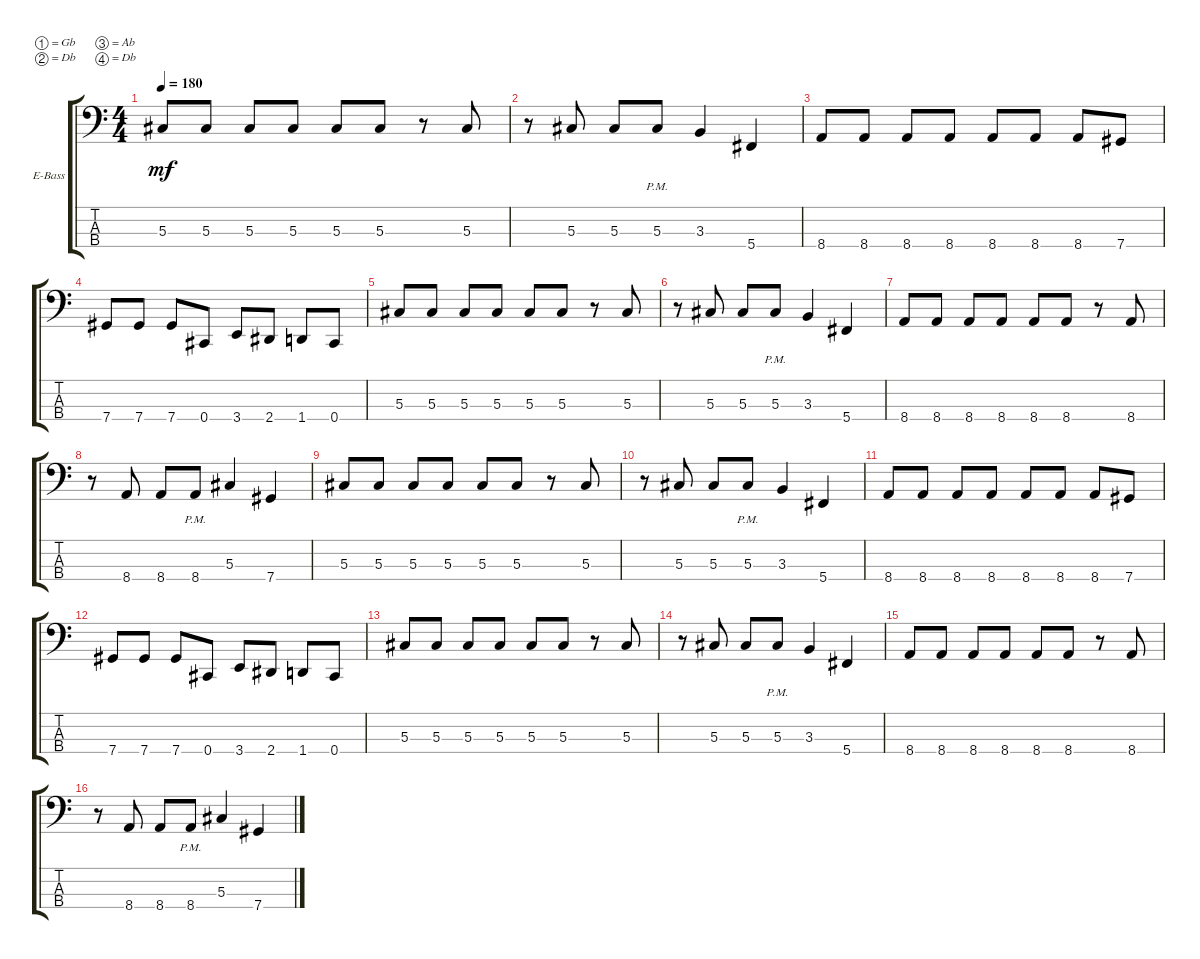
\defaultSystemsLayout 4
\bracketExtendMode groupsimilarinstruments
\firstSystemTrackNameOrientation horizontal
\otherSystemsTrackNameOrientation horizontal
\track ("Electric Bass" "E-Bass") {instrument electricbassfinger}
\staff {score tabs}
\tuning (Gb2 Db2 Ab1 Db1)
\ts (4 4)
\tempo 180
\clef f4
\scale
0.333333
\ks c
5.3.8{dy mf} 5.3.8 5.3.8 5.3.8 5.3.8 5.3.8 r.8 5.3.8 |
\scale
0.333333 r.8 5.3.8 5.3.8 5.3{pm}.8 3.3.4 5.4.4 |
\scale
0.333333 8.4.8 8.4.8 8.4.8 8.4.8 8.4.8 8.4.8 8.4.8 7.4.8 |
\scale
0.333333 7.4.8 7.4.8 7.4.8 0.4.8 3.4.8 2.4.8 1.4.8 0.4.8 |
\scale
0.333333 5.3.8 5.3.8 5.3.8 5.3.8 5.3.8 5.3.8 r.8 5.3.8 |
\scale
0.333333 r.8 5.3.8 5.3.8 5.3{pm}.8 3.3.4 5.4.4 |
\scale
0.333333 8.4.8 8.4.8 8.4.8 8.4.8 8.4.8 8.4.8 r.8 8.4.8 |
\scale
0.333333 r.8 8.4.8 8.4.8 8.4{pm}.8 5.3.4 7.4.4 |
\scale
0.333333 5.3.8 5.3.8 5.3.8 5.3.8 5.3.8 5.3.8 r.8 5.3.8 |
\scale
0.333333 r.8 5.3.8 5.3.8 5.3{pm}.8 3.3.4 5.4.4 |
\scale
0.333333 8.4.8 8.4.8 8.4.8 8.4.8 8.4.8 8.4.8 8.4.8 7.4.8 |
\scale
0.333333 7.4.8 7.4.8 7.4.8 0.4.8 3.4.8 2.4.8 1.4.8 0.4.8 |
\scale
0.333333 5.3.8 5.3.8 5.3.8 5.3.8 5.3.8 5.3.8 r.8 5.3.8 |
\scale
0.333333 r.8 5.3.8 5.3.8 5.3{pm}.8 3.3.4 5.4.4 |
\scale
0.333333 8.4.8 8.4.8 8.4.8 8.4.8 8.4.8 8.4.8 r.8 8.4.8 |
\scale
0.333333 r.8 8.4.8 8.4.8 8.4{pm}.8 5.3.4 7.4.4
